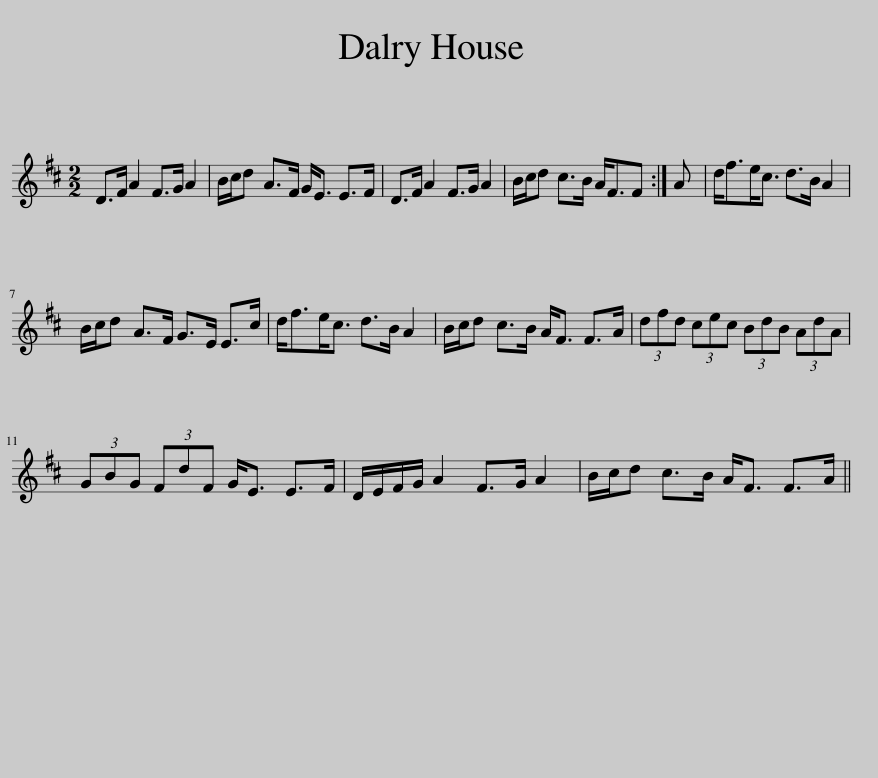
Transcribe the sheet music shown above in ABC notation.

X:1
L:1/8
M:2/2
I:linebreak $
K:D
V:1 treble
V:1
 D>F A2 F>G A2 | B/c/d A>F G<E E>F | D>F A2 F>G A2 | B/c/d c>B A<FF :| A | %5
 d<fe<c d>B A2 |$ B/c/d A>F G>E E>c | d<fe<c d>B A2 | B/c/d c>B A<F F>A | (3dfd (3cec (3BdB (3AdA |$ %10
 (3GBG (3FdF G<E E>F | D/E/F/G/ A2 F>G A2 | B/c/d c>B A<F F>A || %13
